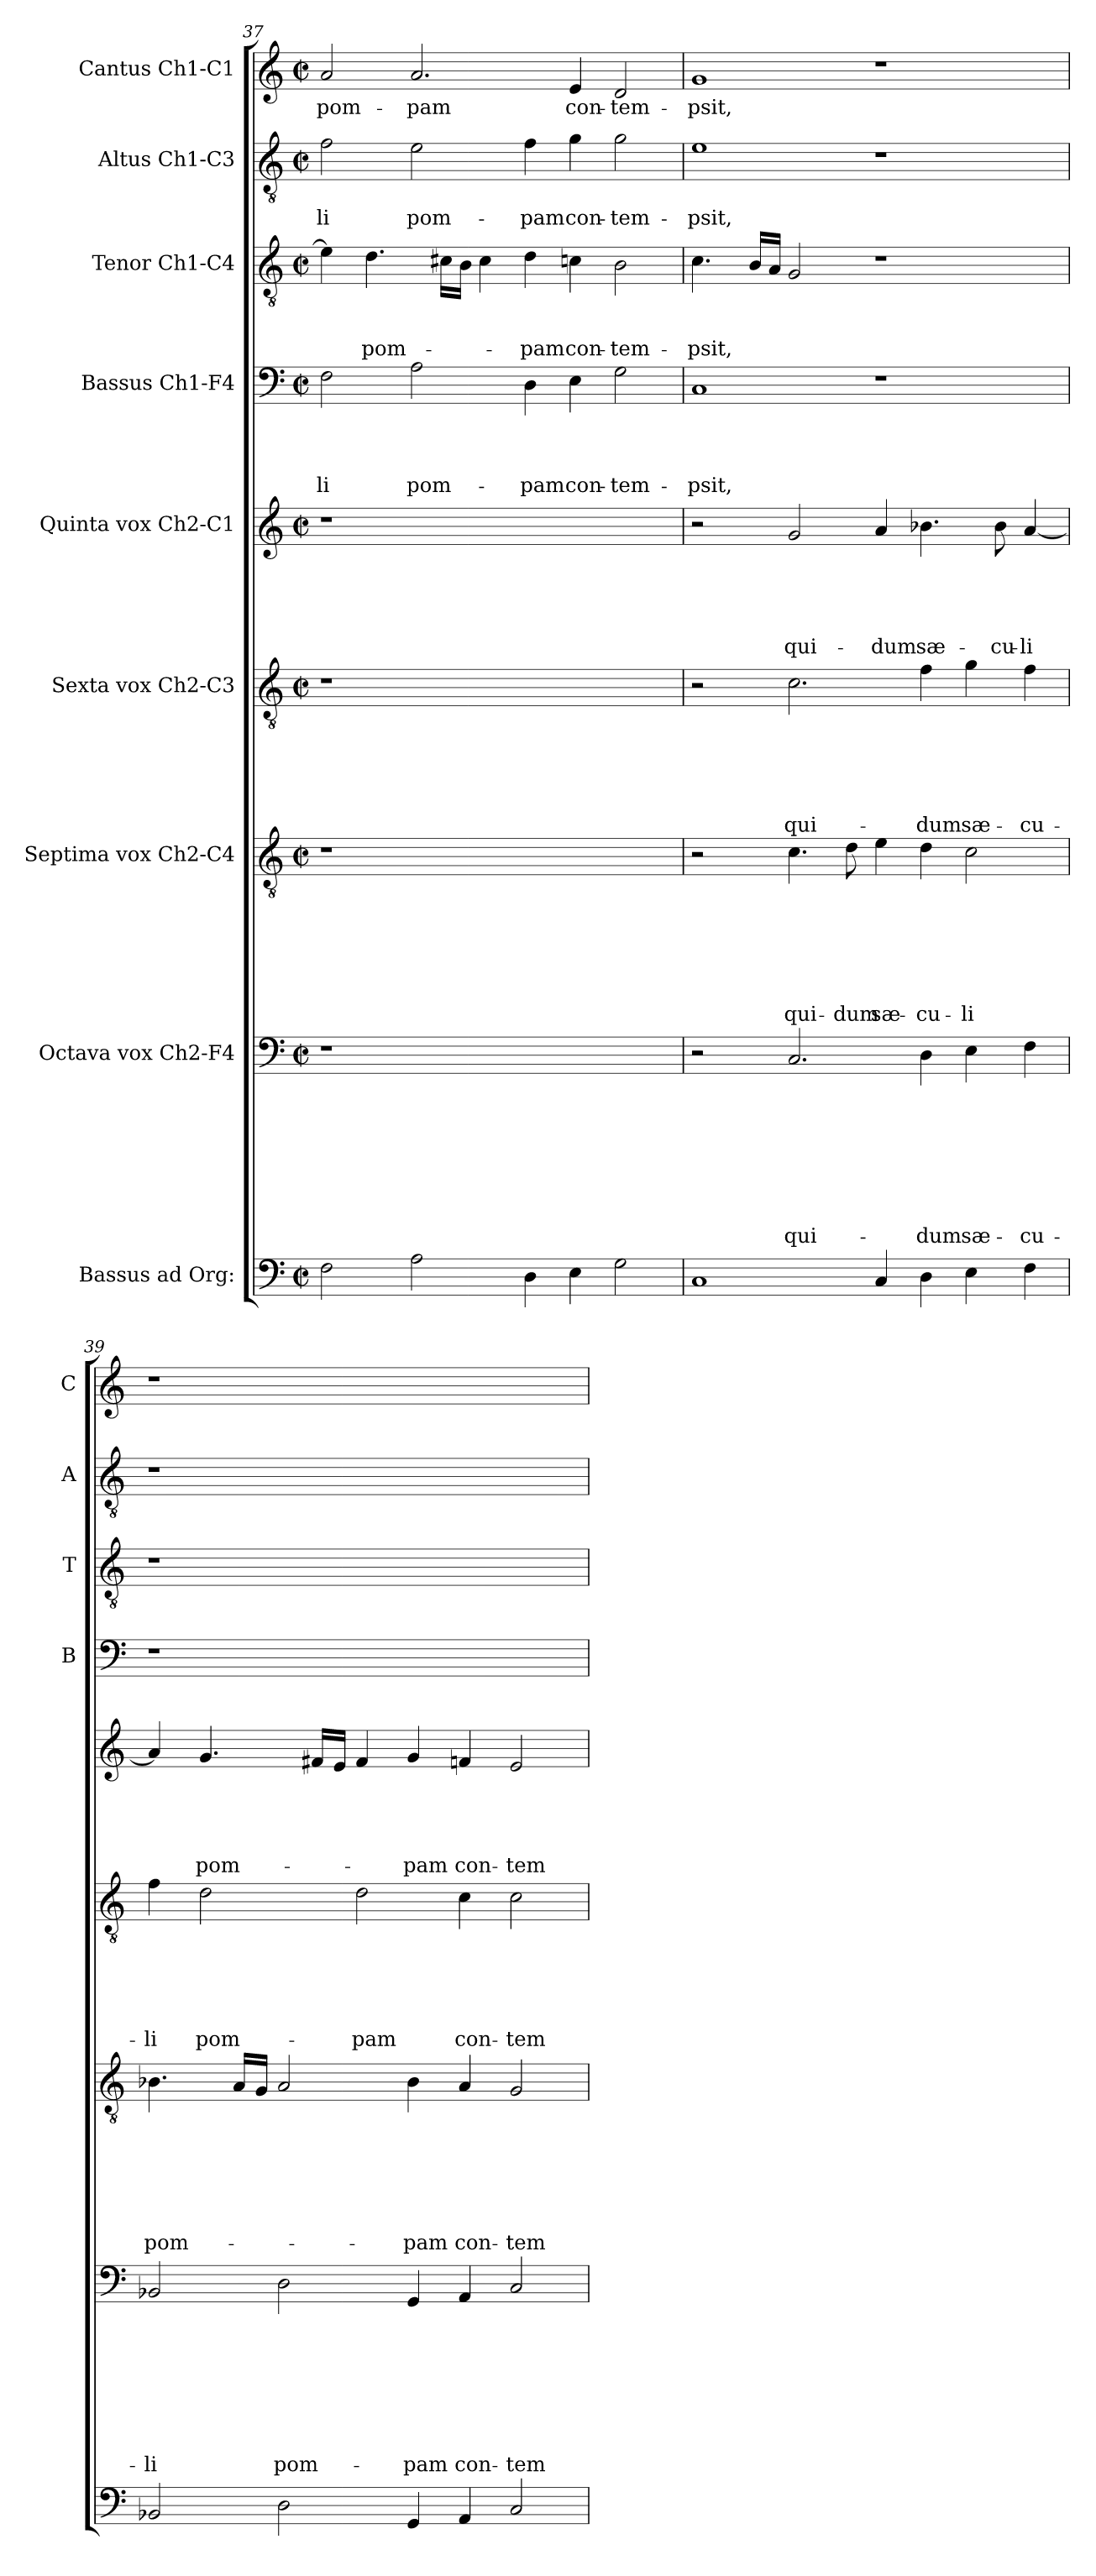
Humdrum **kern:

**kern	**kern	**text	**text	**text	**text	**text	**text	**text	**text	**kern	**text	**text	**text	**text	**text	**text	**text	**kern	**text	**text	**text	**text	**text	**text	**kern	**text	**text	**text	**text	**text	**kern	**text	**text	**text	**text	**kern	**text	**text	**text	**kern	**text	**text	**kern	**text
*part9	*part8	*part8	*part8	*part8	*part8	*part8	*part8	*part8	*part8	*part7	*part7	*part7	*part7	*part7	*part7	*part7	*part7	*part6	*part6	*part6	*part6	*part6	*part6	*part6	*part5	*part5	*part5	*part5	*part5	*part5	*part4	*part4	*part4	*part4	*part4	*part3	*part3	*part3	*part3	*part2	*part2	*part2	*part1	*part1
*staff9	*staff8	*staff8	*staff8	*staff8	*staff8	*staff8	*staff8	*staff8	*staff8	*staff7	*staff7	*staff7	*staff7	*staff7	*staff7	*staff7	*staff7	*staff6	*staff6	*staff6	*staff6	*staff6	*staff6	*staff6	*staff5	*staff5	*staff5	*staff5	*staff5	*staff5	*staff4	*staff4	*staff4	*staff4	*staff4	*staff3	*staff3	*staff3	*staff3	*staff2	*staff2	*staff2	*staff1	*staff1
*I"Bassus ad Org:	*I"Octava vox Ch2-F4	*	*	*	*	*	*	*	*	*I"Septima vox Ch2-C4	*	*	*	*	*	*	*	*I"Sexta vox Ch2-C3	*	*	*	*	*	*	*I"Quinta vox Ch2-C1	*	*	*	*	*	*I"Bassus Ch1-F4	*	*	*	*	*I"Tenor Ch1-C4	*	*	*	*I"Altus Ch1-C3	*	*	*I"Cantus Ch1-C1	*
*	*	*	*	*	*	*	*	*	*	*	*	*	*	*	*	*	*	*	*	*	*	*	*	*	*	*	*	*	*	*	*I'B	*	*	*	*	*I'T	*	*	*	*I'A	*	*	*I'C	*
!!LO:LB:g=z
*clefF4	*clefF4	*	*	*	*	*	*	*	*	*clefGv2	*	*	*	*	*	*	*	*clefGv2	*	*	*	*	*	*	*clefG2	*	*	*	*	*	*clefF4	*	*	*	*	*clefGv2	*	*	*	*clefGv2	*	*	*clefG2	*
*k[]	*k[]	*	*	*	*	*	*	*	*	*k[]	*	*	*	*	*	*	*	*k[]	*	*	*	*	*	*	*k[]	*	*	*	*	*	*k[]	*	*	*	*	*k[]	*	*	*	*k[]	*	*	*k[]	*
*C:	*C:	*	*	*	*	*	*	*	*	*C:	*	*	*	*	*	*	*	*C:	*	*	*	*	*	*	*C:	*	*	*	*	*	*C:	*	*	*	*	*C:	*	*	*	*C:	*	*	*C:	*
*M2/2	*M2/2	*	*	*	*	*	*	*	*	*M2/2	*	*	*	*	*	*	*	*M2/2	*	*	*	*	*	*	*M2/2	*	*	*	*	*	*M2/2	*	*	*	*	*M2/2	*	*	*	*M2/2	*	*	*M2/2	*
*met(c|)	*met(c|)	*	*	*	*	*	*	*	*	*met(c|)	*	*	*	*	*	*	*	*met(c|)	*	*	*	*	*	*	*met(c|)	*	*	*	*	*	*met(c|)	*	*	*	*	*met(c|)	*	*	*	*met(c|)	*	*	*met(c|)	*
=37	=37	=37	=37	=37	=37	=37	=37	=37	=37	=37	=37	=37	=37	=37	=37	=37	=37	=37	=37	=37	=37	=37	=37	=37	=37	=37	=37	=37	=37	=37	=37	=37	=37	=37	=37	=37	=37	=37	=37	=37	=37	=37	=37	=37
!	!	!	!	!	!	!	!	!	!	!	!	!	!	!	!	!	!	!	!	!	!	!	!	!	!	!	!	!	!	!	!	!	!	!	!LO:LY:b	!	!	!	!	!	!	!LO:LY:b	!	!LO:LY:b
2F\	1r	.	.	.	.	.	.	.	.	1r	.	.	.	.	.	.	.	1r	.	.	.	.	.	.	1r	.	.	.	.	.	2F\	.	.	.	-li	4e\]	.	.	.	2f\	.	-li	2a/	pom-
!	!	!	!	!	!	!	!	!	!	!	!	!	!	!	!	!	!	!	!	!	!	!	!	!	!	!	!	!	!	!	!	!	!	!	!	!	!	!	!LO:LY:b	!	!	!	!	!
.	.	.	.	.	.	.	.	.	.	.	.	.	.	.	.	.	.	.	.	.	.	.	.	.	.	.	.	.	.	.	.	.	.	.	.	4.d\	.	.	pom-	.	.	.	.	.
!	!	!	!	!	!	!	!	!	!	!	!	!	!	!	!	!	!	!	!	!	!	!	!	!	!	!	!	!	!	!	!	!	!	!	!LO:LY:b	!	!	!	!	!	!	!LO:LY:b	!	!LO:LY:b
2A\	.	.	.	.	.	.	.	.	.	.	.	.	.	.	.	.	.	.	.	.	.	.	.	.	.	.	.	.	.	.	2A\	.	.	.	pom-	.	.	.	.	2e\	.	pom-	2.a/	-pam
.	.	.	.	.	.	.	.	.	.	.	.	.	.	.	.	.	.	.	.	.	.	.	.	.	.	.	.	.	.	.	.	.	.	.	.	16c#X\LL	.	.	.	.	.	.	.	.
.	.	.	.	.	.	.	.	.	.	.	.	.	.	.	.	.	.	.	.	.	.	.	.	.	.	.	.	.	.	.	.	.	.	.	.	16B\JJ	.	.	.	.	.	.	.	.
.	.	.	.	.	.	.	.	.	.	.	.	.	.	.	.	.	.	.	.	.	.	.	.	.	.	.	.	.	.	.	.	.	.	.	.	4c#\	.	.	.	.	.	.	.	.
!	!	!	!	!	!	!	!	!	!	!	!	!	!	!	!	!	!	!	!	!	!	!	!	!	!	!	!	!	!	!	!	!	!	!	!LO:LY:b	!	!	!	!LO:LY:b	!	!	!LO:LY:b	!	!
4D\	1ryy	.	.	.	.	.	.	.	.	1ryy	.	.	.	.	.	.	.	1ryy	.	.	.	.	.	.	1ryy	.	.	.	.	.	4D\	.	.	.	-pam	4d\	.	.	-pam	4f\	.	-pam	.	.
!	!	!	!	!	!	!	!	!	!	!	!	!	!	!	!	!	!	!	!	!	!	!	!	!	!	!	!	!	!	!	!	!	!	!	!LO:LY:b	!	!	!	!LO:LY:b	!	!	!LO:LY:b	!	!LO:LY:b
4E\	.	.	.	.	.	.	.	.	.	.	.	.	.	.	.	.	.	.	.	.	.	.	.	.	.	.	.	.	.	.	4E\	.	.	.	con-	4cn\	.	.	con-	4g\	.	con-	4e/	con-
!	!	!	!	!	!	!	!	!	!	!	!	!	!	!	!	!	!	!	!	!	!	!	!	!	!	!	!	!	!	!	!	!	!	!	!LO:LY:b	!	!	!	!LO:LY:b	!	!	!LO:LY:b	!	!LO:LY:b
2G\	.	.	.	.	.	.	.	.	.	.	.	.	.	.	.	.	.	.	.	.	.	.	.	.	.	.	.	.	.	.	2G\	.	.	.	-tem-	2B\	.	.	-tem-	2g\	.	-tem-	2d/	-tem-
=38	=38	=38	=38	=38	=38	=38	=38	=38	=38	=38	=38	=38	=38	=38	=38	=38	=38	=38	=38	=38	=38	=38	=38	=38	=38	=38	=38	=38	=38	=38	=38	=38	=38	=38	=38	=38	=38	=38	=38	=38	=38	=38	=38	=38
!	!	!	!	!	!	!	!	!	!	!	!	!	!	!	!	!	!	!	!	!	!	!	!	!	!	!	!	!	!	!	!	!	!	!	!LO:LY:b	!	!	!	!LO:LY:b	!	!	!LO:LY:b	!	!LO:LY:b
1C	2r	.	.	.	.	.	.	.	.	2r	.	.	.	.	.	.	.	2r	.	.	.	.	.	.	2r	.	.	.	.	.	1C	.	.	.	-psit,	4.c\	.	.	-psit,	1e	.	-psit,	1g	-psit,
.	.	.	.	.	.	.	.	.	.	.	.	.	.	.	.	.	.	.	.	.	.	.	.	.	.	.	.	.	.	.	.	.	.	.	.	16B/LL	.	.	.	.	.	.	.	.
.	.	.	.	.	.	.	.	.	.	.	.	.	.	.	.	.	.	.	.	.	.	.	.	.	.	.	.	.	.	.	.	.	.	.	.	16A/JJ	.	.	.	.	.	.	.	.
!	!	!	!	!	!	!	!	!	!LO:LY:b	!	!	!	!	!	!	!	!LO:LY:b	!	!	!	!	!	!	!LO:LY:b	!	!	!	!	!	!LO:LY:b	!	!	!	!	!	!	!	!	!	!	!	!	!	!
.	2.C/	.	.	.	.	.	.	.	qui-	4.c\	.	.	.	.	.	.	qui-	2.c\	.	.	.	.	.	qui-	2g/	.	.	.	.	qui-	.	.	.	.	.	2G/	.	.	.	.	.	.	.	.
!	!	!	!	!	!	!	!	!	!	!	!	!	!	!	!	!	!LO:LY:b	!	!	!	!	!	!	!	!	!	!	!	!	!	!	!	!	!	!	!	!	!	!	!	!	!	!	!
.	.	.	.	.	.	.	.	.	.	8d\	.	.	.	.	.	.	-dum	.	.	.	.	.	.	.	.	.	.	.	.	.	.	.	.	.	.	.	.	.	.	.	.	.	.	.
!	!	!	!	!	!	!	!	!	!	!	!	!	!	!	!	!	!LO:LY:b	!	!	!	!	!	!	!	!	!	!	!	!	!LO:LY:b	!	!	!	!	!	!	!	!	!	!	!	!	!	!
4C/	.	.	.	.	.	.	.	.	.	4e\	.	.	.	.	.	.	sæ-	.	.	.	.	.	.	.	4a/	.	.	.	.	-dum	1r	.	.	.	.	1r	.	.	.	1r	.	.	1r	.
!	!	!	!	!	!	!	!	!	!LO:LY:b	!	!	!	!	!	!	!	!LO:LY:b	!	!	!	!	!	!	!LO:LY:b	!	!	!	!	!	!LO:LY:b	!	!	!	!	!	!	!	!	!	!	!	!	!	!
4D\	4D\	.	.	.	.	.	.	.	-dum	4d\	.	.	.	.	.	.	-cu-	4f\	.	.	.	.	.	-dum	4.b-X\	.	.	.	.	sæ-	.	.	.	.	.	.	.	.	.	.	.	.	.	.
!	!	!	!	!	!	!	!	!	!LO:LY:b	!	!	!	!	!	!	!	!LO:LY:b	!	!	!	!	!	!	!LO:LY:b	!	!	!	!	!	!	!	!	!	!	!	!	!	!	!	!	!	!	!	!
4E\	4E\	.	.	.	.	.	.	.	sæ-	2c\	.	.	.	.	.	.	-li	4g\	.	.	.	.	.	sæ-	.	.	.	.	.	.	.	.	.	.	.	.	.	.	.	.	.	.	.	.
!	!	!	!	!	!	!	!	!	!	!	!	!	!	!	!	!	!	!	!	!	!	!	!	!	!	!	!	!	!	!LO:LY:b	!	!	!	!	!	!	!	!	!	!	!	!	!	!
.	.	.	.	.	.	.	.	.	.	.	.	.	.	.	.	.	.	.	.	.	.	.	.	.	8b-\	.	.	.	.	-cu-	.	.	.	.	.	.	.	.	.	.	.	.	.	.
!	!	!	!	!	!	!	!	!	!LO:LY:b	!	!	!	!	!	!	!	!	!	!	!	!	!	!	!LO:LY:b	!	!	!	!	!	!LO:LY:b	!	!	!	!	!	!	!	!	!	!	!	!	!	!
4F\	4F\	.	.	.	.	.	.	.	-cu-	.	.	.	.	.	.	.	.	4f\	.	.	.	.	.	-cu-	[4a/	.	.	.	.	-li	.	.	.	.	.	.	.	.	.	.	.	.	.	.
=39	=39	=39	=39	=39	=39	=39	=39	=39	=39	=39	=39	=39	=39	=39	=39	=39	=39	=39	=39	=39	=39	=39	=39	=39	=39	=39	=39	=39	=39	=39	=39	=39	=39	=39	=39	=39	=39	=39	=39	=39	=39	=39	=39	=39
!	!	!	!	!	!	!	!	!	!LO:LY:b	!	!	!	!	!	!	!	!LO:LY:b	!	!	!	!	!	!	!LO:LY:b	!	!	!	!	!	!	!	!	!	!	!	!	!	!	!	!	!	!	!	!
2BB-X/	2BB-X/	.	.	.	.	.	.	.	-li	4.B-X\	.	.	.	.	.	.	pom-	4f\	.	.	.	.	.	-li	4a/]	.	.	.	.	.	1r	.	.	.	.	1r	.	.	.	1r	.	.	1r	.
!	!	!	!	!	!	!	!	!	!	!	!	!	!	!	!	!	!	!	!	!	!	!	!	!LO:LY:b	!	!	!	!	!	!LO:LY:b	!	!	!	!	!	!	!	!	!	!	!	!	!	!
.	.	.	.	.	.	.	.	.	.	.	.	.	.	.	.	.	.	2d\	.	.	.	.	.	pom-	4.g/	.	.	.	.	pom-	.	.	.	.	.	.	.	.	.	.	.	.	.	.
.	.	.	.	.	.	.	.	.	.	16A/LL	.	.	.	.	.	.	.	.	.	.	.	.	.	.	.	.	.	.	.	.	.	.	.	.	.	.	.	.	.	.	.	.	.	.
.	.	.	.	.	.	.	.	.	.	16G/JJ	.	.	.	.	.	.	.	.	.	.	.	.	.	.	.	.	.	.	.	.	.	.	.	.	.	.	.	.	.	.	.	.	.	.
!	!	!	!	!	!	!	!	!	!LO:LY:b	!	!	!	!	!	!	!	!	!	!	!	!	!	!	!	!	!	!	!	!	!	!	!	!	!	!	!	!	!	!	!	!	!	!	!
2D\	2D\	.	.	.	.	.	.	.	pom-	2A/	.	.	.	.	.	.	.	.	.	.	.	.	.	.	.	.	.	.	.	.	.	.	.	.	.	.	.	.	.	.	.	.	.	.
.	.	.	.	.	.	.	.	.	.	.	.	.	.	.	.	.	.	.	.	.	.	.	.	.	16f#X/LL	.	.	.	.	.	.	.	.	.	.	.	.	.	.	.	.	.	.	.
.	.	.	.	.	.	.	.	.	.	.	.	.	.	.	.	.	.	.	.	.	.	.	.	.	16e/JJ	.	.	.	.	.	.	.	.	.	.	.	.	.	.	.	.	.	.	.
!	!	!	!	!	!	!	!	!	!	!	!	!	!	!	!	!	!	!	!	!	!	!	!	!LO:LY:b	!	!	!	!	!	!	!	!	!	!	!	!	!	!	!	!	!	!	!	!
.	.	.	.	.	.	.	.	.	.	.	.	.	.	.	.	.	.	2d\	.	.	.	.	.	-pam	4f#/	.	.	.	.	.	.	.	.	.	.	.	.	.	.	.	.	.	.	.
!	!	!	!	!	!	!	!	!	!LO:LY:b	!	!	!	!	!	!	!	!LO:LY:b	!	!	!	!	!	!	!	!	!	!	!	!	!LO:LY:b	!	!	!	!	!	!	!	!	!	!	!	!	!	!
4GG/	4GG/	.	.	.	.	.	.	.	-pam	4B-\	.	.	.	.	.	.	-pam	.	.	.	.	.	.	.	4g/	.	.	.	.	-pam	1ryy	.	.	.	.	1ryy	.	.	.	1ryy	.	.	1ryy	.
!	!	!	!	!	!	!	!	!	!LO:LY:b	!	!	!	!	!	!	!	!LO:LY:b	!	!	!	!	!	!	!LO:LY:b	!	!	!	!	!	!LO:LY:b	!	!	!	!	!	!	!	!	!	!	!	!	!	!
4AA/	4AA/	.	.	.	.	.	.	.	con-	4A/	.	.	.	.	.	.	con-	4c\	.	.	.	.	.	con-	4fn/	.	.	.	.	con-	.	.	.	.	.	.	.	.	.	.	.	.	.	.
!	!	!	!	!	!	!	!	!	!LO:LY:b	!	!	!	!	!	!	!	!LO:LY:b	!	!	!	!	!	!	!LO:LY:b	!	!	!	!	!	!LO:LY:b	!	!	!	!	!	!	!	!	!	!	!	!	!	!
2C/	2C/	.	.	.	.	.	.	.	-tem-	2G/	.	.	.	.	.	.	-tem-	2c\	.	.	.	.	.	-tem-	2e/	.	.	.	.	-tem-	.	.	.	.	.	.	.	.	.	.	.	.	.	.
=	=	=	=	=	=	=	=	=	=	=	=	=	=	=	=	=	=	=	=	=	=	=	=	=	=	=	=	=	=	=	=	=	=	=	=	=	=	=	=	=	=	=	=	=
*-	*-	*-	*-	*-	*-	*-	*-	*-	*-	*-	*-	*-	*-	*-	*-	*-	*-	*-	*-	*-	*-	*-	*-	*-	*-	*-	*-	*-	*-	*-	*-	*-	*-	*-	*-	*-	*-	*-	*-	*-	*-	*-	*-	*-
